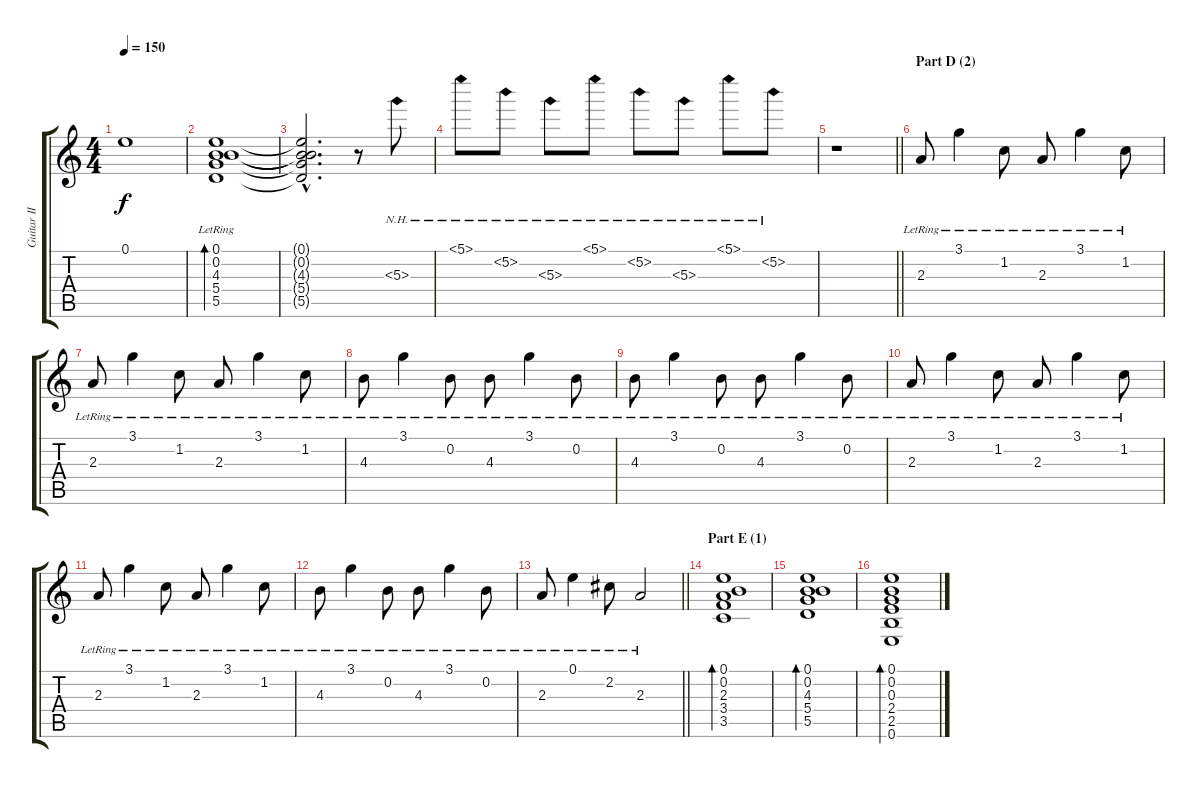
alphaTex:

\track ("Guitar II (Inoran)" "Guitar II ") {instrument electricguitarclean}
\staff {score tabs}
\tuning (E4 B3 G3 D3 A2 E2) {hide}
\ts (4 4)
\tempo 150
\clef g2
\ks c
0.1{t}.1{dy f} |
(0.1{lr} 0.2{lr} 4.3{lr} 5.4{lr} 5.5{lr}).1{bd 120} |
(0.1{hac t} 0.2{hac t} 4.3{hac t} 5.4{hac t} 5.5{hac t}).2{d} r.8 5.3{nh}.8 |
5.1{nh}.8 5.2{nh}.8 5.3{nh}.8 5.1{nh}.8 5.2{nh}.8 5.3{nh}.8 5.1{nh}.8 5.2{nh}.8 |
\barLineRight lightlight
r.1 |
\section ("" "Part D (2)")
2.3{lr}.8 3.1{lr}.4 1.2{lr}.8 2.3{lr}.8 3.1{lr}.4 1.2{lr}.8 |
2.3{lr}.8 3.1{lr}.4 1.2{lr}.8 2.3{lr}.8 3.1{lr}.4 1.2{lr}.8 |
4.3{lr}.8 3.1{lr}.4 0.2{lr}.8 4.3{lr}.8 3.1{lr}.4 0.2{lr}.8 |
4.3{lr}.8 3.1{lr}.4 0.2{lr}.8 4.3{lr}.8 3.1{lr}.4 0.2{lr}.8 |
2.3{lr}.8 3.1{lr}.4 1.2{lr}.8 2.3{lr}.8 3.1{lr}.4 1.2{lr}.8 |
2.3{lr}.8 3.1{lr}.4 1.2{lr}.8 2.3{lr}.8 3.1{lr}.4 1.2{lr}.8 |
4.3{lr}.8 3.1{lr}.4 0.2{lr}.8 4.3{lr}.8 3.1{lr}.4 0.2{lr}.8 |
\barLineRight lightlight
2.3{lr}.8 0.1{lr}.4 2.2{lr}.8 2.3{lr}.2 |
\section ("" "Part E (1)")
(0.1 0.2 2.3 3.4 3.5).1{bd 120} |
(0.1 0.2 4.3 5.4 5.5).1{bd 120} |
(0.1 0.2 0.3 2.4 2.5 0.6).1{bd 120}
